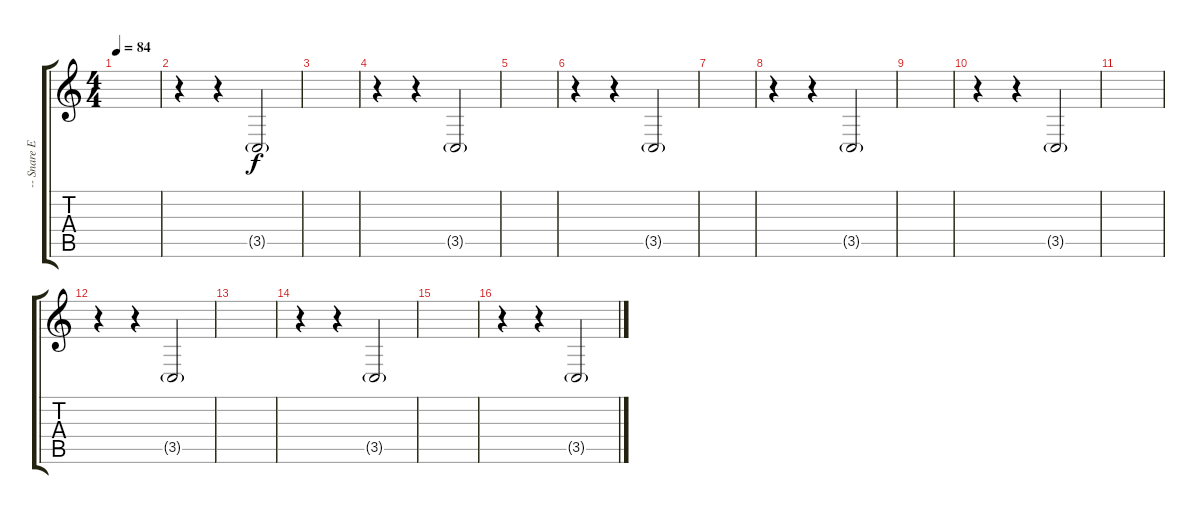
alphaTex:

\track ("-- Snare Effect" "-- Snare E") {instrument gunshot}
\staff {score tabs}
\tuning (E4 B3 G3 D3 A2 E2) {hide}
\ts (4 4)
\tempo 84
\clef g2
\ks c
|
r.4 r.4 3.5{g}.2 |
|
r.4 r.4 3.5{g}.2 |
|
r.4 r.4 3.5{g}.2 |
|
r.4 r.4 3.5{g}.2 |
|
r.4 r.4 3.5{g}.2 |
|
r.4 r.4 3.5{g}.2 |
|
r.4 r.4 3.5{g}.2 |
|
r.4 r.4 3.5{g}.2
